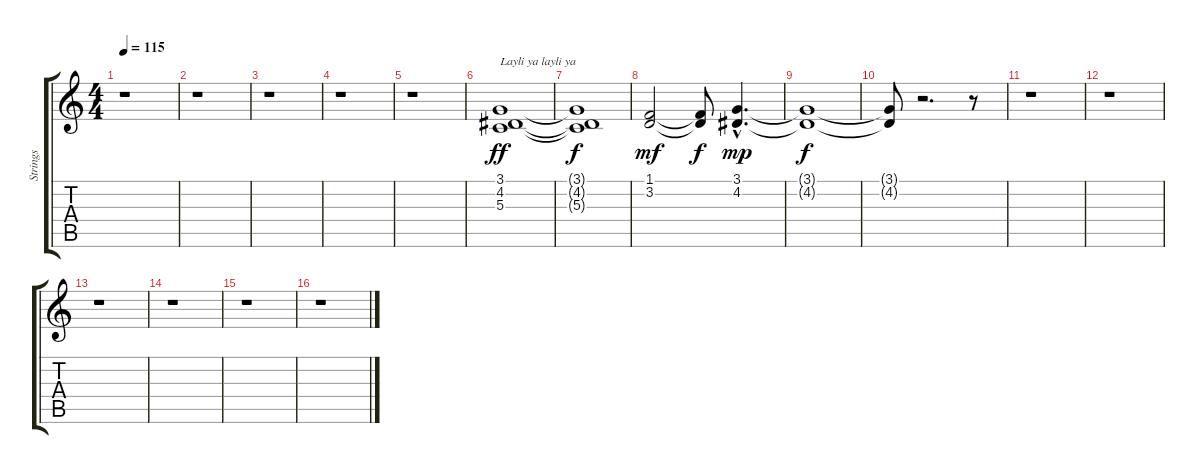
\track ("Strings" "Strings") {instrument stringensemble1}
\staff {score tabs}
\tuning (E4 B3 G3 D3 A2 E2) {hide}
\ts (4 4)
\tempo 115
\clef g2
\ks c
r.1{dy ff instrument stringensemble1} |
r.1 |
r.1 |
r.1 |
r.1 |
(3.1 4.2 5.3).1{txt "Layli ya layli ya" instrument stringensemble1} |
(3.1{t} 4.2{t} 5.3{t}).1{dy f} |
(1.1 3.2).2{dy mf} (1.1{t} 3.2{t}).8{dy f} (3.1{hac} 4.2{hac}).4{d dy mp} |
(3.1{t} 4.2{t}).1{dy f} |
(3.1{t} 4.2{t}).8 r.2{d} r.8 |
r.1 |
r.1 |
r.1 |
r.1 |
r.1 |
r.1
